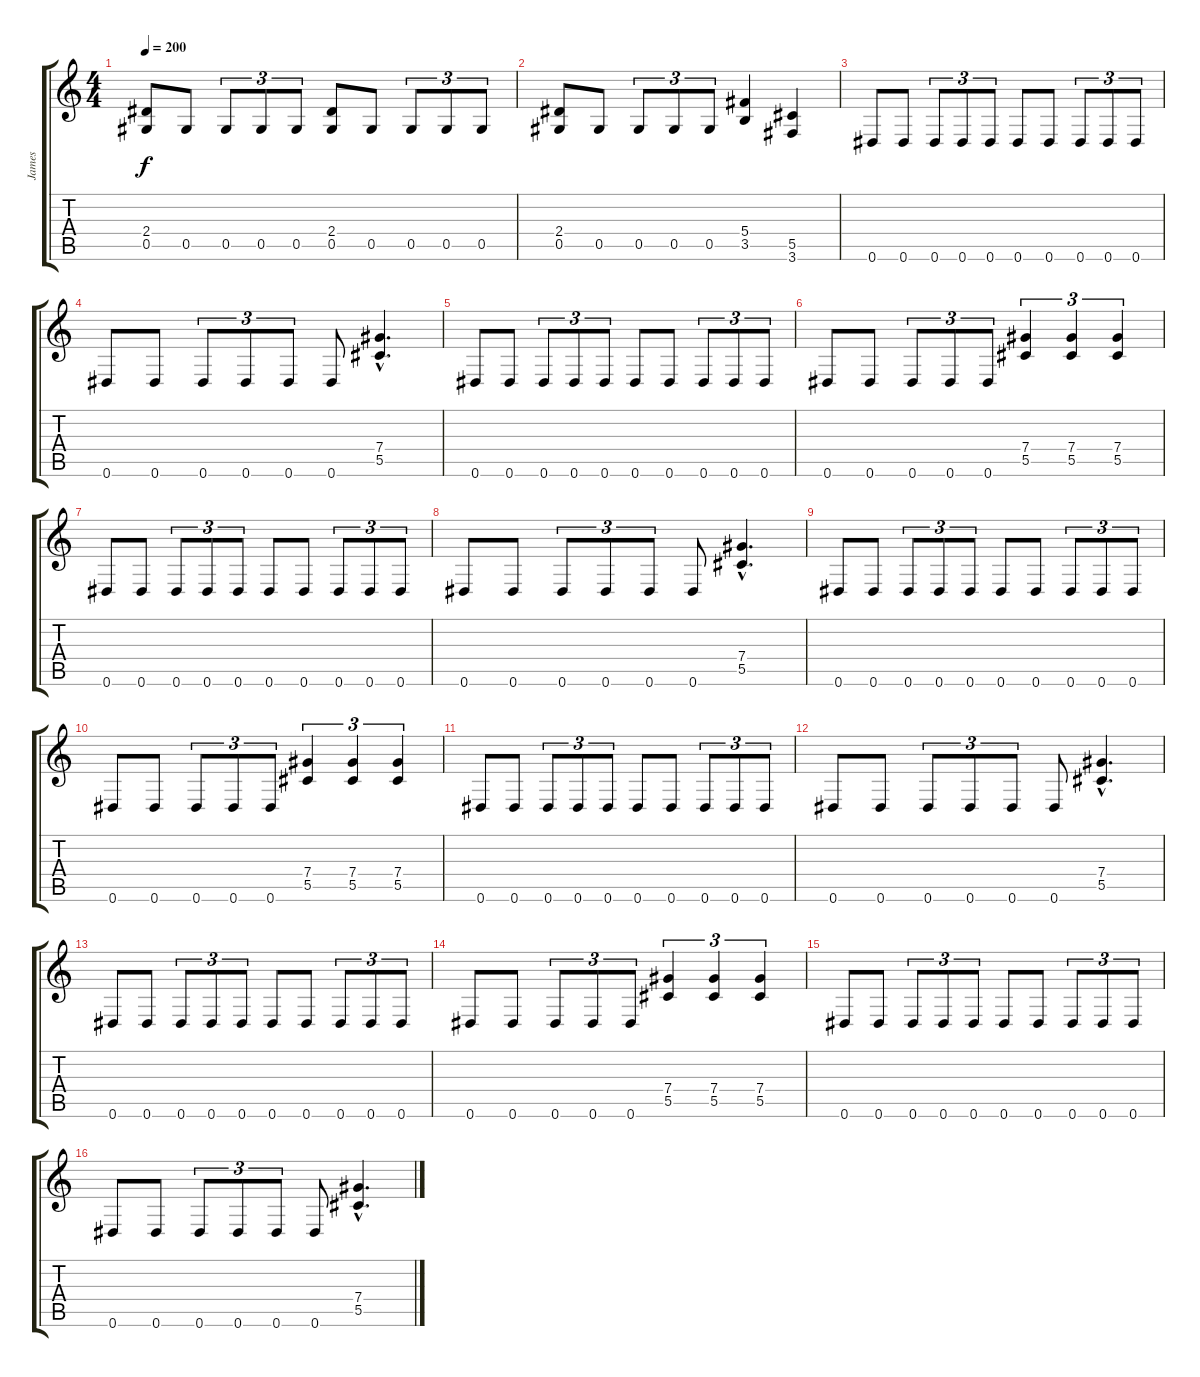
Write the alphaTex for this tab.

\track ("James" "James") {instrument distortionguitar}
\staff {score tabs}
\tuning (Eb4 Bb3 Gb3 Db3 Ab2 Eb2) {hide}
\ts (4 4)
\tempo 200
\clef g2
\ks c
(2.4 0.5).8{dy f} 0.5.8 0.5.8{tu (3 2)} 0.5.8{tu (3 2)} 0.5.8{tu (3 2)} (2.4 0.5).8 0.5.8 0.5.8{tu (3 2)} 0.5.8{tu (3 2)} 0.5.8{tu (3 2)} |
(2.4 0.5).8 0.5.8 0.5.8{tu (3 2)} 0.5.8{tu (3 2)} 0.5.8{tu (3 2)} (5.4 3.5).4 (5.5 3.6).4 |
0.6.8 0.6.8 0.6.8{tu (3 2)} 0.6.8{tu (3 2)} 0.6.8{tu (3 2)} 0.6.8 0.6.8 0.6.8{tu (3 2)} 0.6.8{tu (3 2)} 0.6.8{tu (3 2)} |
0.6.8 0.6.8 0.6.8{tu (3 2)} 0.6.8{tu (3 2)} 0.6.8{tu (3 2)} 0.6.8 (7.4{hac} 5.5{hac}).4{d} |
0.6.8 0.6.8 0.6.8{tu (3 2)} 0.6.8{tu (3 2)} 0.6.8{tu (3 2)} 0.6.8 0.6.8 0.6.8{tu (3 2)} 0.6.8{tu (3 2)} 0.6.8{tu (3 2)} |
0.6.8 0.6.8 0.6.8{tu (3 2)} 0.6.8{tu (3 2)} 0.6.8{tu (3 2)} (7.4 5.5).4{tu (3 2)} (7.4 5.5).4{tu (3 2)} (7.4 5.5).4{tu (3 2)} |
0.6.8 0.6.8 0.6.8{tu (3 2)} 0.6.8{tu (3 2)} 0.6.8{tu (3 2)} 0.6.8 0.6.8 0.6.8{tu (3 2)} 0.6.8{tu (3 2)} 0.6.8{tu (3 2)} |
0.6.8 0.6.8 0.6.8{tu (3 2)} 0.6.8{tu (3 2)} 0.6.8{tu (3 2)} 0.6.8 (7.4{hac} 5.5{hac}).4{d} |
0.6.8 0.6.8 0.6.8{tu (3 2)} 0.6.8{tu (3 2)} 0.6.8{tu (3 2)} 0.6.8 0.6.8 0.6.8{tu (3 2)} 0.6.8{tu (3 2)} 0.6.8{tu (3 2)} |
0.6.8 0.6.8 0.6.8{tu (3 2)} 0.6.8{tu (3 2)} 0.6.8{tu (3 2)} (7.4 5.5).4{tu (3 2)} (7.4 5.5).4{tu (3 2)} (7.4 5.5).4{tu (3 2)} |
0.6.8 0.6.8 0.6.8{tu (3 2)} 0.6.8{tu (3 2)} 0.6.8{tu (3 2)} 0.6.8 0.6.8 0.6.8{tu (3 2)} 0.6.8{tu (3 2)} 0.6.8{tu (3 2)} |
0.6.8 0.6.8 0.6.8{tu (3 2)} 0.6.8{tu (3 2)} 0.6.8{tu (3 2)} 0.6.8 (7.4{hac} 5.5{hac}).4{d} |
0.6.8 0.6.8 0.6.8{tu (3 2)} 0.6.8{tu (3 2)} 0.6.8{tu (3 2)} 0.6.8 0.6.8 0.6.8{tu (3 2)} 0.6.8{tu (3 2)} 0.6.8{tu (3 2)} |
0.6.8 0.6.8 0.6.8{tu (3 2)} 0.6.8{tu (3 2)} 0.6.8{tu (3 2)} (7.4 5.5).4{tu (3 2)} (7.4 5.5).4{tu (3 2)} (7.4 5.5).4{tu (3 2)} |
0.6.8 0.6.8 0.6.8{tu (3 2)} 0.6.8{tu (3 2)} 0.6.8{tu (3 2)} 0.6.8 0.6.8 0.6.8{tu (3 2)} 0.6.8{tu (3 2)} 0.6.8{tu (3 2)} |
0.6.8 0.6.8 0.6.8{tu (3 2)} 0.6.8{tu (3 2)} 0.6.8{tu (3 2)} 0.6.8 (7.4{hac} 5.5{hac}).4{d}
